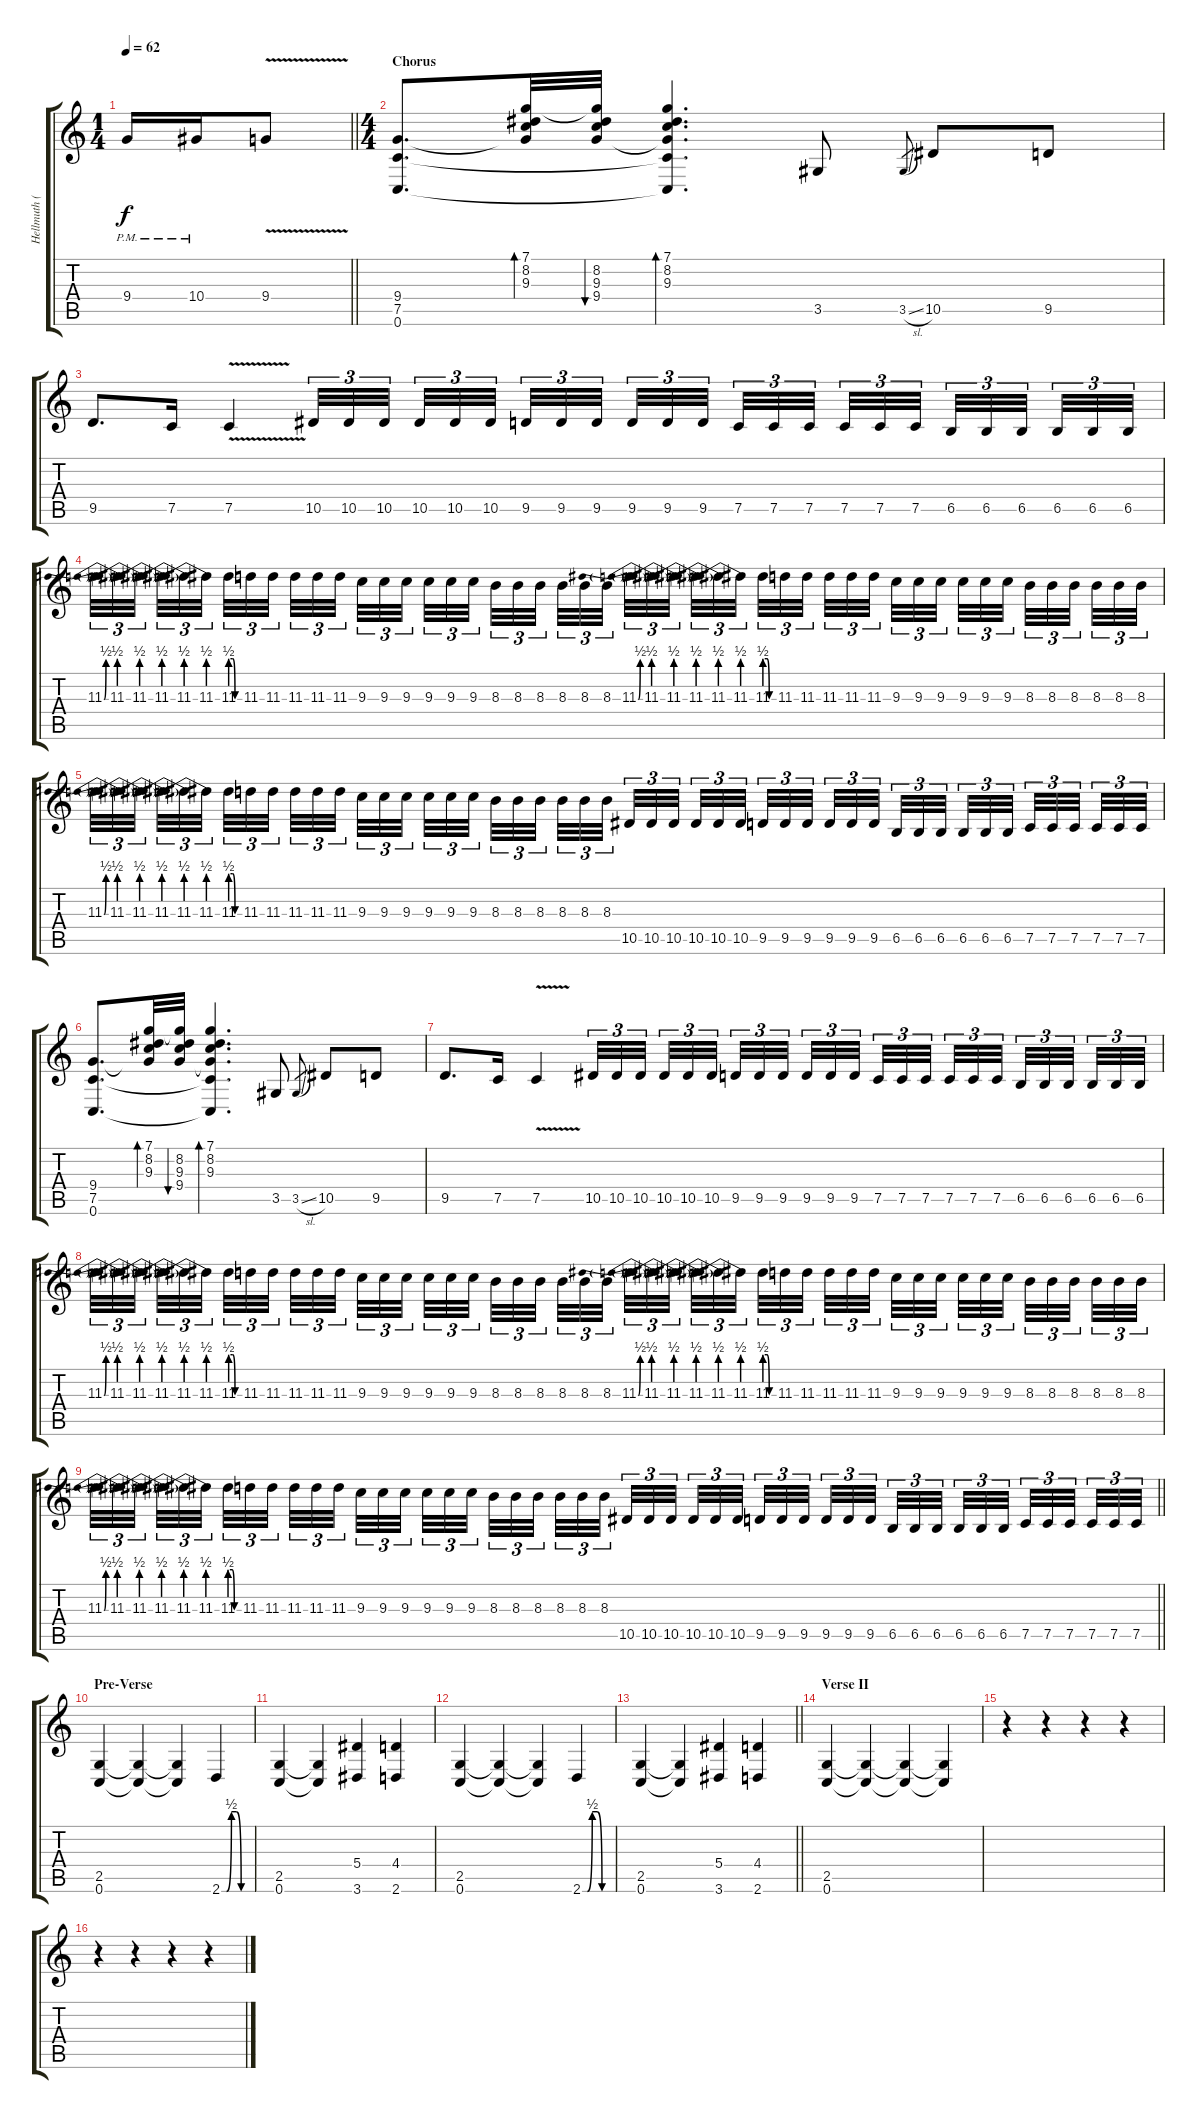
\track ("Hellmuth (Lead Guitar)" "Hellmuth (") {instrument distortionguitar}
\staff {score tabs}
\tuning (C4 G3 Eb3 Bb2 F2 C2) {hide}
\ts (1 4)
\tempo 62
\clef g2
\barLineRight lightlight
\ks c
9.4{pm}.16{dy f} 10.4{pm}.16 9.4{v}.8 |
\ts (4 4)
\section ("" "Chorus")
(9.4 7.5 0.6).8{d} (7.1 8.2 9.3 9.4{t}).32{bd 30} (7.1{t} 8.2 9.3 9.4).32{bu 30} (7.1 8.2 9.3 9.4{t} 7.5{t} 0.6{t}).4{d bd 30} 3.5.8 3.5{sl}.8{gr} 10.5.8 9.5.8 |
9.5.8{d} 7.5.16 7.5{v}.4 10.5.32{tu (3 2)} 10.5.32{tu (3 2)} 10.5.32{tu (3 2) beam splitsecondary} 10.5.32{tu (3 2)} 10.5.32{tu (3 2)} 10.5.32{tu (3 2) beam splitsecondary} 9.5.32{tu (3 2)} 9.5.32{tu (3 2)} 9.5.32{tu (3 2) beam splitsecondary} 9.5.32{tu (3 2)} 9.5.32{tu (3 2)} 9.5.32{tu (3 2)} 7.5.32{tu (3 2)} 7.5.32{tu (3 2)} 7.5.32{tu (3 2) beam splitsecondary} 7.5.32{tu (3 2)} 7.5.32{tu (3 2)} 7.5.32{tu (3 2) beam splitsecondary} 6.5.32{tu (3 2)} 6.5.32{tu (3 2)} 6.5.32{tu (3 2) beam splitsecondary} 6.5.32{tu (3 2)} 6.5.32{tu (3 2)} 6.5.32{tu (3 2)} |
11.3{be (bend 0 0 60 2)}.32{tu (3 2)} 11.3{be (prebend 0 2 60 2)}.32{tu (3 2)} 11.3{be (prebend 0 2 60 2)}.32{tu (3 2) beam splitsecondary} 11.3{be (prebend 0 2 60 2)}.32{tu (3 2)} 11.3{be (prebend 0 2 60 2)}.32{tu (3 2)} 11.3{be (prebend 0 2 60 2)}.32{tu (3 2) beam splitsecondary} 11.3{be (custom 0 2 15 2 30 0 60 0)}.32{tu (3 2)} 11.3.32{tu (3 2)} 11.3.32{tu (3 2) beam splitsecondary} 11.3.32{tu (3 2)} 11.3.32{tu (3 2)} 11.3.32{tu (3 2)} 9.3.32{tu (3 2)} 9.3.32{tu (3 2)} 9.3.32{tu (3 2) beam splitsecondary} 9.3.32{tu (3 2)} 9.3.32{tu (3 2)} 9.3.32{tu (3 2) beam splitsecondary} 8.3.32{tu (3 2)} 8.3.32{tu (3 2)} 8.3.32{tu (3 2) beam splitsecondary} 8.3.32{tu (3 2)} 8.3.32{tu (3 2)} 8.3.32{tu (3 2)} 11.3{be (bend 0 0 60 2)}.32{tu (3 2)} 11.3{be (prebend 0 2 60 2)}.32{tu (3 2)} 11.3{be (prebend 0 2 60 2)}.32{tu (3 2) beam splitsecondary} 11.3{be (prebend 0 2 60 2)}.32{tu (3 2)} 11.3{be (prebend 0 2 60 2)}.32{tu (3 2)} 11.3{be (prebend 0 2 60 2)}.32{tu (3 2) beam splitsecondary} 11.3{be (custom 0 2 15 2 30 0 60 0)}.32{tu (3 2)} 11.3.32{tu (3 2)} 11.3.32{tu (3 2) beam splitsecondary} 11.3.32{tu (3 2)} 11.3.32{tu (3 2)} 11.3.32{tu (3 2)} 9.3.32{tu (3 2)} 9.3.32{tu (3 2)} 9.3.32{tu (3 2) beam splitsecondary} 9.3.32{tu (3 2)} 9.3.32{tu (3 2)} 9.3.32{tu (3 2) beam splitsecondary} 8.3.32{tu (3 2)} 8.3.32{tu (3 2)} 8.3.32{tu (3 2) beam splitsecondary} 8.3.32{tu (3 2)} 8.3.32{tu (3 2)} 8.3.32{tu (3 2)} |
11.3{be (bend 0 0 60 2)}.32{tu (3 2)} 11.3{be (prebend 0 2 60 2)}.32{tu (3 2)} 11.3{be (prebend 0 2 60 2)}.32{tu (3 2) beam splitsecondary} 11.3{be (prebend 0 2 60 2)}.32{tu (3 2)} 11.3{be (prebend 0 2 60 2)}.32{tu (3 2)} 11.3{be (prebend 0 2 60 2)}.32{tu (3 2) beam splitsecondary} 11.3{be (custom 0 2 15 2 30 0 60 0)}.32{tu (3 2)} 11.3.32{tu (3 2)} 11.3.32{tu (3 2) beam splitsecondary} 11.3.32{tu (3 2)} 11.3.32{tu (3 2)} 11.3.32{tu (3 2)} 9.3.32{tu (3 2)} 9.3.32{tu (3 2)} 9.3.32{tu (3 2) beam splitsecondary} 9.3.32{tu (3 2)} 9.3.32{tu (3 2)} 9.3.32{tu (3 2) beam splitsecondary} 8.3.32{tu (3 2)} 8.3.32{tu (3 2)} 8.3.32{tu (3 2) beam splitsecondary} 8.3.32{tu (3 2)} 8.3.32{tu (3 2)} 8.3.32{tu (3 2)} 10.5.32{tu (3 2)} 10.5.32{tu (3 2)} 10.5.32{tu (3 2) beam splitsecondary} 10.5.32{tu (3 2)} 10.5.32{tu (3 2)} 10.5.32{tu (3 2) beam splitsecondary} 9.5.32{tu (3 2)} 9.5.32{tu (3 2)} 9.5.32{tu (3 2) beam splitsecondary} 9.5.32{tu (3 2)} 9.5.32{tu (3 2)} 9.5.32{tu (3 2)} 6.5.32{tu (3 2)} 6.5.32{tu (3 2)} 6.5.32{tu (3 2) beam splitsecondary} 6.5.32{tu (3 2)} 6.5.32{tu (3 2)} 6.5.32{tu (3 2) beam splitsecondary} 7.5.32{tu (3 2)} 7.5.32{tu (3 2)} 7.5.32{tu (3 2) beam splitsecondary} 7.5.32{tu (3 2)} 7.5.32{tu (3 2)} 7.5.32{tu (3 2)} |
(9.4 7.5 0.6).8{d} (7.1 8.2 9.3 9.4{t}).32{bd 30} (7.1{t} 8.2 9.3 9.4).32{bu 30} (7.1 8.2 9.3 9.4{t} 7.5{t} 0.6{t}).4{d bd 30} 3.5.8 3.5{sl}.8{gr} 10.5.8 9.5.8 |
9.5.8{d} 7.5.16 7.5{v}.4 10.5.32{tu (3 2)} 10.5.32{tu (3 2)} 10.5.32{tu (3 2) beam splitsecondary} 10.5.32{tu (3 2)} 10.5.32{tu (3 2)} 10.5.32{tu (3 2) beam splitsecondary} 9.5.32{tu (3 2)} 9.5.32{tu (3 2)} 9.5.32{tu (3 2) beam splitsecondary} 9.5.32{tu (3 2)} 9.5.32{tu (3 2)} 9.5.32{tu (3 2)} 7.5.32{tu (3 2)} 7.5.32{tu (3 2)} 7.5.32{tu (3 2) beam splitsecondary} 7.5.32{tu (3 2)} 7.5.32{tu (3 2)} 7.5.32{tu (3 2) beam splitsecondary} 6.5.32{tu (3 2)} 6.5.32{tu (3 2)} 6.5.32{tu (3 2) beam splitsecondary} 6.5.32{tu (3 2)} 6.5.32{tu (3 2)} 6.5.32{tu (3 2)} |
11.3{be (bend 0 0 60 2)}.32{tu (3 2)} 11.3{be (prebend 0 2 60 2)}.32{tu (3 2)} 11.3{be (prebend 0 2 60 2)}.32{tu (3 2) beam splitsecondary} 11.3{be (prebend 0 2 60 2)}.32{tu (3 2)} 11.3{be (prebend 0 2 60 2)}.32{tu (3 2)} 11.3{be (prebend 0 2 60 2)}.32{tu (3 2) beam splitsecondary} 11.3{be (custom 0 2 15 2 30 0 60 0)}.32{tu (3 2)} 11.3.32{tu (3 2)} 11.3.32{tu (3 2) beam splitsecondary} 11.3.32{tu (3 2)} 11.3.32{tu (3 2)} 11.3.32{tu (3 2)} 9.3.32{tu (3 2)} 9.3.32{tu (3 2)} 9.3.32{tu (3 2) beam splitsecondary} 9.3.32{tu (3 2)} 9.3.32{tu (3 2)} 9.3.32{tu (3 2) beam splitsecondary} 8.3.32{tu (3 2)} 8.3.32{tu (3 2)} 8.3.32{tu (3 2) beam splitsecondary} 8.3.32{tu (3 2)} 8.3.32{tu (3 2)} 8.3.32{tu (3 2)} 11.3{be (bend 0 0 60 2)}.32{tu (3 2)} 11.3{be (prebend 0 2 60 2)}.32{tu (3 2)} 11.3{be (prebend 0 2 60 2)}.32{tu (3 2) beam splitsecondary} 11.3{be (prebend 0 2 60 2)}.32{tu (3 2)} 11.3{be (prebend 0 2 60 2)}.32{tu (3 2)} 11.3{be (prebend 0 2 60 2)}.32{tu (3 2) beam splitsecondary} 11.3{be (custom 0 2 15 2 30 0 60 0)}.32{tu (3 2)} 11.3.32{tu (3 2)} 11.3.32{tu (3 2) beam splitsecondary} 11.3.32{tu (3 2)} 11.3.32{tu (3 2)} 11.3.32{tu (3 2)} 9.3.32{tu (3 2)} 9.3.32{tu (3 2)} 9.3.32{tu (3 2) beam splitsecondary} 9.3.32{tu (3 2)} 9.3.32{tu (3 2)} 9.3.32{tu (3 2) beam splitsecondary} 8.3.32{tu (3 2)} 8.3.32{tu (3 2)} 8.3.32{tu (3 2) beam splitsecondary} 8.3.32{tu (3 2)} 8.3.32{tu (3 2)} 8.3.32{tu (3 2)} |
\barLineRight lightlight
11.3{be (bend 0 0 60 2)}.32{tu (3 2)} 11.3{be (prebend 0 2 60 2)}.32{tu (3 2)} 11.3{be (prebend 0 2 60 2)}.32{tu (3 2) beam splitsecondary} 11.3{be (prebend 0 2 60 2)}.32{tu (3 2)} 11.3{be (prebend 0 2 60 2)}.32{tu (3 2)} 11.3{be (prebend 0 2 60 2)}.32{tu (3 2) beam splitsecondary} 11.3{be (custom 0 2 15 2 30 0 60 0)}.32{tu (3 2)} 11.3.32{tu (3 2)} 11.3.32{tu (3 2) beam splitsecondary} 11.3.32{tu (3 2)} 11.3.32{tu (3 2)} 11.3.32{tu (3 2)} 9.3.32{tu (3 2)} 9.3.32{tu (3 2)} 9.3.32{tu (3 2) beam splitsecondary} 9.3.32{tu (3 2)} 9.3.32{tu (3 2)} 9.3.32{tu (3 2) beam splitsecondary} 8.3.32{tu (3 2)} 8.3.32{tu (3 2)} 8.3.32{tu (3 2) beam splitsecondary} 8.3.32{tu (3 2)} 8.3.32{tu (3 2)} 8.3.32{tu (3 2)} 10.5.32{tu (3 2)} 10.5.32{tu (3 2)} 10.5.32{tu (3 2) beam splitsecondary} 10.5.32{tu (3 2)} 10.5.32{tu (3 2)} 10.5.32{tu (3 2) beam splitsecondary} 9.5.32{tu (3 2)} 9.5.32{tu (3 2)} 9.5.32{tu (3 2) beam splitsecondary} 9.5.32{tu (3 2)} 9.5.32{tu (3 2)} 9.5.32{tu (3 2)} 6.5.32{tu (3 2)} 6.5.32{tu (3 2)} 6.5.32{tu (3 2) beam splitsecondary} 6.5.32{tu (3 2)} 6.5.32{tu (3 2)} 6.5.32{tu (3 2) beam splitsecondary} 7.5.32{tu (3 2)} 7.5.32{tu (3 2)} 7.5.32{tu (3 2) beam splitsecondary} 7.5.32{tu (3 2)} 7.5.32{tu (3 2)} 7.5.32{tu (3 2)} |
\section ("" "Pre-Verse")
(2.5 0.6).4 (2.5{t} 0.6{t}).4 (2.5{t} 0.6{t}).4 2.6{be (custom 0 0 10 0 20 2 30 2 40 0 60 0)}.4 |
(2.5 0.6).4 (2.5{t} 0.6{t}).4 (5.4 3.6).4 (4.4 2.6).4 |
(2.5 0.6).4 (2.5{t} 0.6{t}).4 (2.5{t} 0.6{t}).4 2.6{be (custom 0 0 10 0 20 2 30 2 40 0 60 0)}.4 |
\barLineRight lightlight
(2.5 0.6).4 (2.5{t} 0.6{t}).4 (5.4 3.6).4 (4.4 2.6).4 |
\section ("" "Verse II")
(2.5 0.6).4{volume 0} (2.5{t} 0.6{t}).4 (2.5{t} 0.6{t}).4 (2.5{t} 0.6{t}).4 |
r.4 r.4 r.4 r.4 |
r.4 r.4 r.4 r.4
